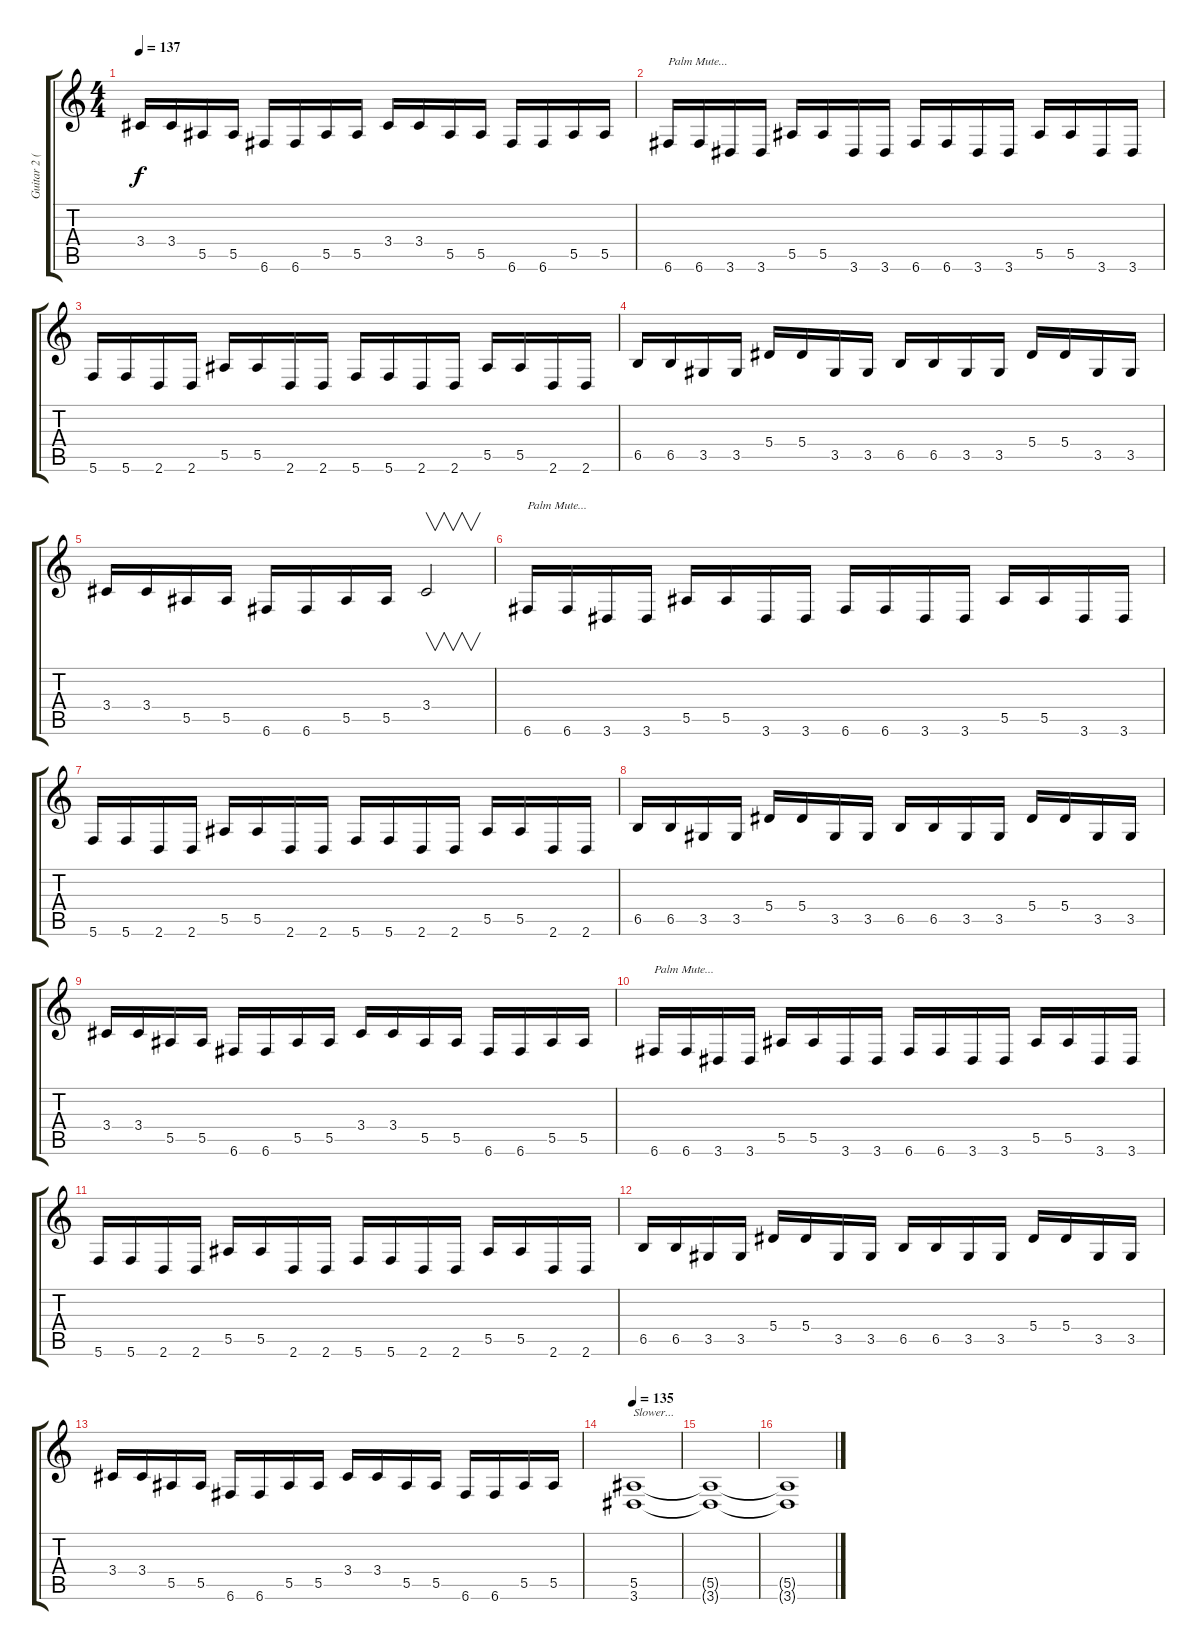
\track ("Guitar 2 (6 strings)" "Guitar 2 (") {instrument distortionguitar}
\staff {score tabs}
\tuning (C4 G3 Eb3 Bb2 F2 C2) {hide}
\ts (4 4)
\tempo 137
\clef g2
\ks c
3.4.16{dy f} 3.4.16 5.5.16 5.5.16 6.6.16 6.6.16 5.5.16 5.5.16 3.4.16 3.4.16 5.5.16 5.5.16 6.6.16 6.6.16 5.5.16 5.5.16 |
6.6.16{txt "Palm Mute..."} 6.6.16 3.6.16 3.6.16 5.5.16 5.5.16 3.6.16 3.6.16 6.6.16 6.6.16 3.6.16 3.6.16 5.5.16 5.5.16 3.6.16 3.6.16 |
5.6.16 5.6.16 2.6.16 2.6.16 5.5.16 5.5.16 2.6.16 2.6.16 5.6.16 5.6.16 2.6.16 2.6.16 5.5.16 5.5.16 2.6.16 2.6.16 |
6.5.16 6.5.16 3.5.16 3.5.16 5.4.16 5.4.16 3.5.16 3.5.16 6.5.16 6.5.16 3.5.16 3.5.16 5.4.16 5.4.16 3.5.16 3.5.16 |
3.4.16 3.4.16 5.5.16 5.5.16 6.6.16 6.6.16 5.5.16 5.5.16 3.4.2{v} |
6.6.16{txt "Palm Mute..."} 6.6.16 3.6.16 3.6.16 5.5.16 5.5.16 3.6.16 3.6.16 6.6.16 6.6.16 3.6.16 3.6.16 5.5.16 5.5.16 3.6.16 3.6.16 |
5.6.16 5.6.16 2.6.16 2.6.16 5.5.16 5.5.16 2.6.16 2.6.16 5.6.16 5.6.16 2.6.16 2.6.16 5.5.16 5.5.16 2.6.16 2.6.16 |
6.5.16 6.5.16 3.5.16 3.5.16 5.4.16 5.4.16 3.5.16 3.5.16 6.5.16 6.5.16 3.5.16 3.5.16 5.4.16 5.4.16 3.5.16 3.5.16 |
3.4.16 3.4.16 5.5.16 5.5.16 6.6.16 6.6.16 5.5.16 5.5.16 3.4.16 3.4.16 5.5.16 5.5.16 6.6.16 6.6.16 5.5.16 5.5.16 |
6.6.16{txt "Palm Mute..."} 6.6.16 3.6.16 3.6.16 5.5.16 5.5.16 3.6.16 3.6.16 6.6.16 6.6.16 3.6.16 3.6.16 5.5.16 5.5.16 3.6.16 3.6.16 |
5.6.16 5.6.16 2.6.16 2.6.16 5.5.16 5.5.16 2.6.16 2.6.16 5.6.16 5.6.16 2.6.16 2.6.16 5.5.16 5.5.16 2.6.16 2.6.16 |
6.5.16 6.5.16 3.5.16 3.5.16 5.4.16 5.4.16 3.5.16 3.5.16 6.5.16 6.5.16 3.5.16 3.5.16 5.4.16 5.4.16 3.5.16 3.5.16 |
3.4.16 3.4.16 5.5.16 5.5.16 6.6.16 6.6.16 5.5.16 5.5.16 3.4.16 3.4.16 5.5.16 5.5.16 6.6.16 6.6.16 5.5.16 5.5.16 |
\tempo 130
\tempo 135
(5.5 3.6).1{txt "Slower..."} |
(5.5{t} 3.6{t}).1 |
(5.5{t} 3.6{t}).1
